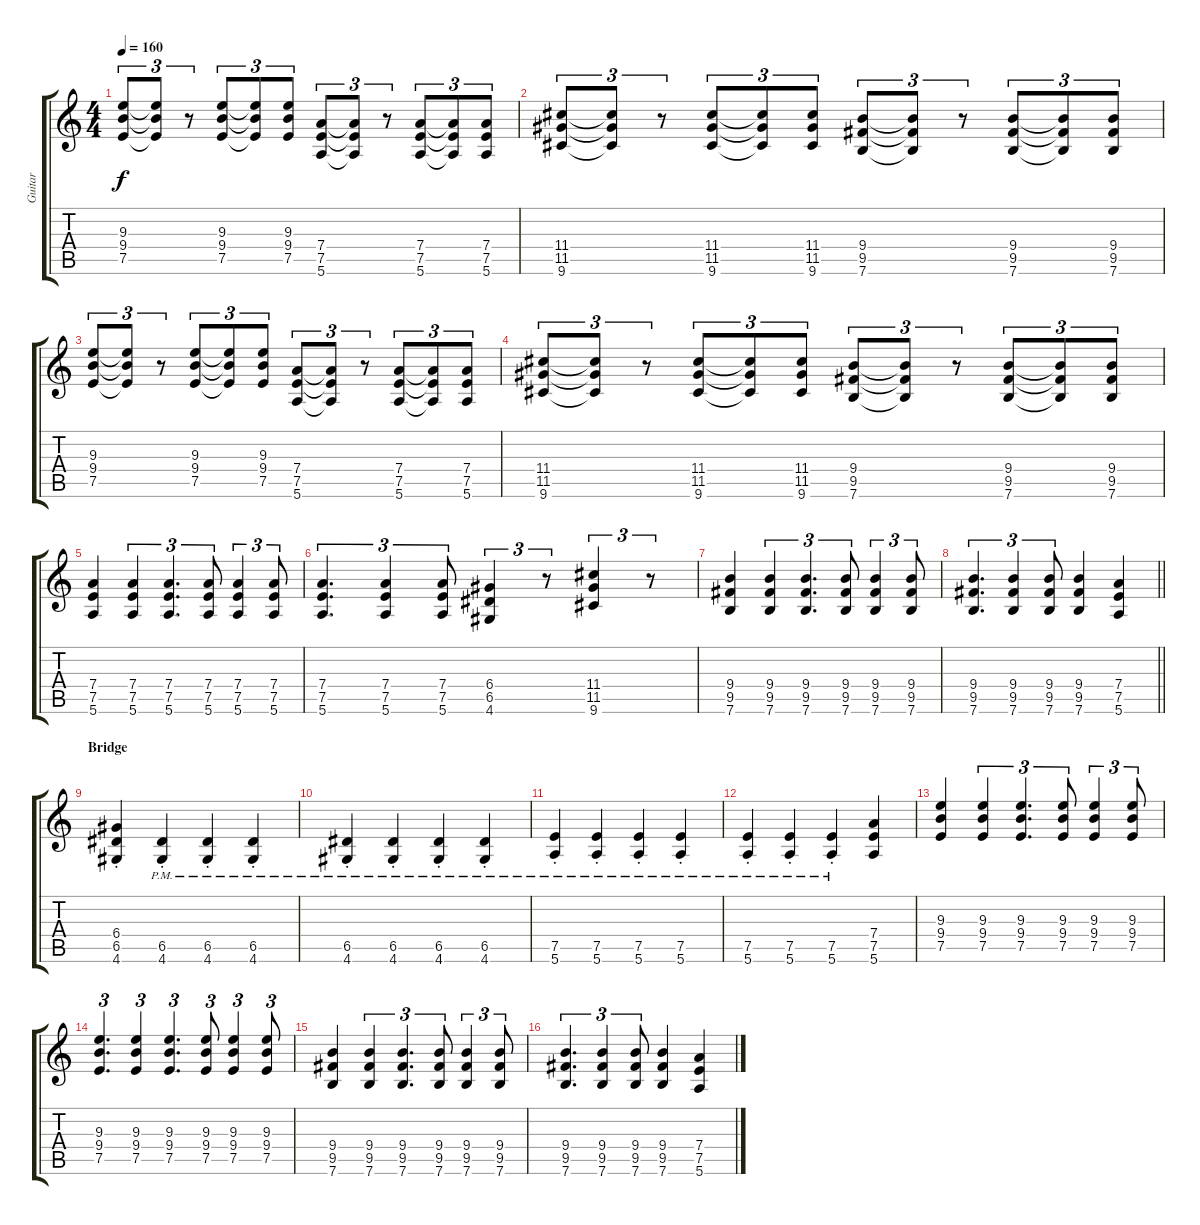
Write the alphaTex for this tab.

\track ("Guitar" "Guitar") {instrument distortionguitar}
\staff {score tabs}
\tuning (E4 B3 G3 D3 A2 E2) {hide}
\ts (4 4)
\tempo 160
\clef g2
\ks c
(9.3 9.4 7.5).8{tu (3 2) dy f} (9.3{t} 9.4{t} 7.5{t}).8{tu (3 2)} r.8{tu (3 2)} (9.3 9.4 7.5).8{tu (3 2)} (9.3{t} 9.4{t} 7.5{t}).8{tu (3 2)} (9.3 9.4 7.5).8{tu (3 2)} (7.4 7.5 5.6).8{tu (3 2)} (7.4{t} 7.5{t} 5.6{t}).8{tu (3 2)} r.8{tu (3 2)} (7.4 7.5 5.6).8{tu (3 2)} (7.4{t} 7.5{t} 5.6{t}).8{tu (3 2)} (7.4 7.5 5.6).8{tu (3 2)} |
(11.4 11.5 9.6).8{tu (3 2)} (11.4{t} 11.5{t} 9.6{t}).8{tu (3 2)} r.8{tu (3 2)} (11.4 11.5 9.6).8{tu (3 2)} (11.4{t} 11.5{t} 9.6{t}).8{tu (3 2)} (11.4 11.5 9.6).8{tu (3 2)} (9.4 9.5 7.6).8{tu (3 2)} (9.4{t} 9.5{t} 7.6{t}).8{tu (3 2)} r.8{tu (3 2)} (9.4 9.5 7.6).8{tu (3 2)} (9.4{t} 9.5{t} 7.6{t}).8{tu (3 2)} (9.4 9.5 7.6).8{tu (3 2)} |
(9.3 9.4 7.5).8{tu (3 2)} (9.3{t} 9.4{t} 7.5{t}).8{tu (3 2)} r.8{tu (3 2)} (9.3 9.4 7.5).8{tu (3 2)} (9.3{t} 9.4{t} 7.5{t}).8{tu (3 2)} (9.3 9.4 7.5).8{tu (3 2)} (7.4 7.5 5.6).8{tu (3 2)} (7.4{t} 7.5{t} 5.6{t}).8{tu (3 2)} r.8{tu (3 2)} (7.4 7.5 5.6).8{tu (3 2)} (7.4{t} 7.5{t} 5.6{t}).8{tu (3 2)} (7.4 7.5 5.6).8{tu (3 2)} |
(11.4 11.5 9.6).8{tu (3 2)} (11.4{t} 11.5{t} 9.6{t}).8{tu (3 2)} r.8{tu (3 2)} (11.4 11.5 9.6).8{tu (3 2)} (11.4{t} 11.5{t} 9.6{t}).8{tu (3 2)} (11.4 11.5 9.6).8{tu (3 2)} (9.4 9.5 7.6).8{tu (3 2)} (9.4{t} 9.5{t} 7.6{t}).8{tu (3 2)} r.8{tu (3 2)} (9.4 9.5 7.6).8{tu (3 2)} (9.4{t} 9.5{t} 7.6{t}).8{tu (3 2)} (9.4 9.5 7.6).8{tu (3 2)} |
(7.4 7.5 5.6).4 (7.4 7.5 5.6).4{tu (3 2)} (7.4 7.5 5.6).4{d tu (3 2)} (7.4 7.5 5.6).8{tu (3 2)} (7.4 7.5 5.6).4{tu (3 2)} (7.4 7.5 5.6).8{tu (3 2)} |
(7.4 7.5 5.6).4{d tu (3 2)} (7.4 7.5 5.6).4{tu (3 2)} (7.4 7.5 5.6).8{tu (3 2)} (6.4 6.5 4.6).4{tu (3 2)} r.8{tu (3 2)} (11.4 11.5 9.6).4{tu (3 2)} r.8{tu (3 2)} |
(9.4 9.5 7.6).4 (9.4 9.5 7.6).4{tu (3 2)} (9.4 9.5 7.6).4{d tu (3 2)} (9.4 9.5 7.6).8{tu (3 2)} (9.4 9.5 7.6).4{tu (3 2)} (9.4 9.5 7.6).8{tu (3 2)} |
\barLineRight lightlight
(9.4 9.5 7.6).4{d tu (3 2)} (9.4 9.5 7.6).4{tu (3 2)} (9.4 9.5 7.6).8{tu (3 2)} (9.4 9.5 7.6).4 (7.4 7.5 5.6).4 |
\section ("" "Bridge")
(6.4{st} 6.5{st} 4.6{st}).4 (6.5{pm st} 4.6{pm st}).4 (6.5{pm st} 4.6{pm st}).4 (6.5{pm st} 4.6{pm st}).4 |
(6.5{pm st} 4.6{pm st}).4 (6.5{pm st} 4.6{pm st}).4 (6.5{pm st} 4.6{pm st}).4 (6.5{pm st} 4.6{pm st}).4 |
(7.5{pm st} 5.6{pm st}).4 (7.5{pm st} 5.6{pm st}).4 (7.5{pm st} 5.6{pm st}).4 (7.5{pm st} 5.6{pm st}).4 |
(7.5{pm st} 5.6{pm st}).4 (7.5{pm st} 5.6{pm st}).4 (7.5{pm st} 5.6{pm st}).4 (7.4 7.5 5.6).4 |
(9.3 9.4 7.5).4 (9.3 9.4 7.5).4{tu (3 2)} (9.3 9.4 7.5).4{d tu (3 2)} (9.3 9.4 7.5).8{tu (3 2)} (9.3 9.4 7.5).4{tu (3 2)} (9.3 9.4 7.5).8{tu (3 2)} |
(9.3 9.4 7.5).4{d tu (3 2)} (9.3 9.4 7.5).4{tu (3 2)} (9.3 9.4 7.5).4{d tu (3 2)} (9.3 9.4 7.5).8{tu (3 2)} (9.3 9.4 7.5).4{tu (3 2)} (9.3 9.4 7.5).8{tu (3 2)} |
(9.4 9.5 7.6).4 (9.4 9.5 7.6).4{tu (3 2)} (9.4 9.5 7.6).4{d tu (3 2)} (9.4 9.5 7.6).8{tu (3 2)} (9.4 9.5 7.6).4{tu (3 2)} (9.4 9.5 7.6).8{tu (3 2)} |
(9.4 9.5 7.6).4{d tu (3 2)} (9.4 9.5 7.6).4{tu (3 2)} (9.4 9.5 7.6).8{tu (3 2)} (9.4 9.5 7.6).4 (7.4 7.5 5.6).4
